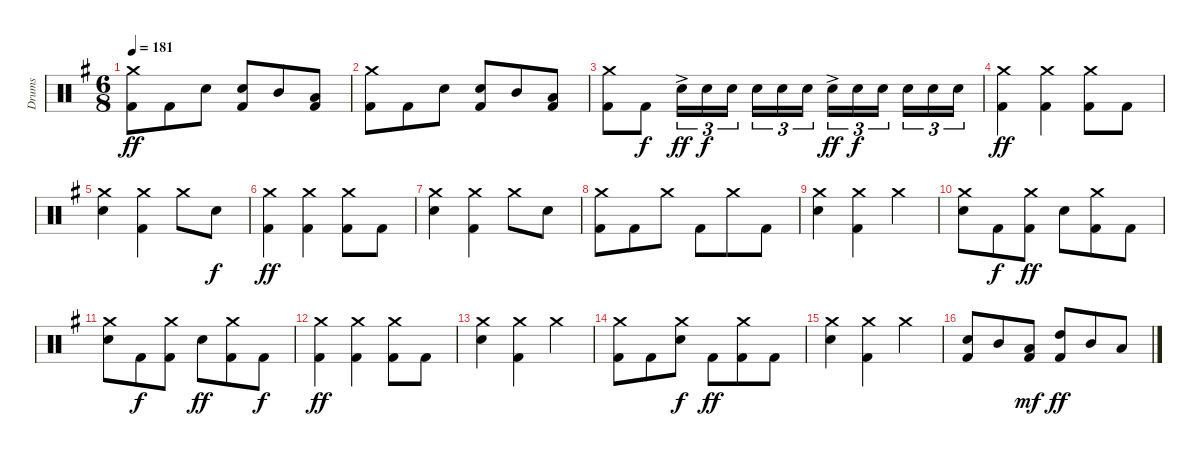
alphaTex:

\track ("Drums" "Drums") {instrument percussion}
\staff {score}
\articulation defaults
\ts (6 8)
\tempo 181
\clef neutral
\ks eminor
("Crash medium (hit)" "Kick (hit) 2").8{dy ff} "Kick (hit) 2".8 "Electric Snare (hit)".8 ("Electric Snare (hit)" "Kick (hit) 2").8 "Mid Tom (hit)".8 ("Low Tom (hit)" "Kick (hit) 2").8 |
("Crash medium (hit)" "Kick (hit) 2").8 "Kick (hit) 2".8 "Electric Snare (hit)".8 ("Electric Snare (hit)" "Kick (hit) 2").8 "Mid Tom (hit)".8 ("Low Tom (hit)" "Kick (hit) 2").8 |
("Crash medium (hit)" "Kick (hit) 2").8 "Kick (hit) 2".8{dy f} "Electric Snare (hit)"{ac}.16{tu (3 2) dy ff} "Electric Snare (hit)".16{tu (3 2) dy f} "Electric Snare (hit)".16{tu (3 2)} "Electric Snare (hit)".16{tu (3 2)} "Electric Snare (hit)".16{tu (3 2)} "Electric Snare (hit)".16{tu (3 2) beam splitsecondary} "Electric Snare (hit)"{ac}.16{tu (3 2) dy ff} "Electric Snare (hit)".16{tu (3 2) dy f} "Electric Snare (hit)".16{tu (3 2) beam splitsecondary} "Electric Snare (hit)".16{tu (3 2)} "Electric Snare (hit)".16{tu (3 2)} "Electric Snare (hit)".16{tu (3 2)} |
("Crash medium (hit)" "Kick (hit) 2").4{dy ff} ("Crash medium (hit)" "Kick (hit) 2").4 ("Crash medium (hit)" "Kick (hit) 2").8 "Kick (hit) 2".8 |
("Crash medium (hit)" "Electric Snare (hit)").4 ("Crash medium (hit)" "Kick (hit) 2").4 "Crash medium (hit)".8 "Electric Snare (hit)".8{dy f} |
("Crash medium (hit)" "Kick (hit) 2").4{dy ff} ("Crash medium (hit)" "Kick (hit) 2").4 ("Crash medium (hit)" "Kick (hit) 2").8 "Kick (hit) 2".8 |
("Crash medium (hit)" "Electric Snare (hit)").4 ("Crash medium (hit)" "Kick (hit) 2").4 "Crash medium (hit)".8 "Electric Snare (hit)".8 |
("Crash medium (hit)" "Kick (hit) 2").8 "Kick (hit) 2".8 "Crash medium (hit)".8 "Kick (hit) 2".8 "Crash medium (hit)".8 "Kick (hit) 2".8 |
("Crash medium (hit)" "Electric Snare (hit)").4 ("Crash medium (hit)" "Kick (hit) 2").4 "Crash medium (hit)".4 |
("Crash medium (hit)" "Electric Snare (hit)").8 "Kick (hit) 2".8{dy f} ("Crash medium (hit)" "Kick (hit) 2").8{dy ff} "Electric Snare (hit)".8 ("Crash medium (hit)" "Kick (hit) 2").8 "Kick (hit) 2".8 |
("Crash medium (hit)" "Electric Snare (hit)").8 "Kick (hit) 2".8{dy f} ("Crash medium (hit)" "Kick (hit) 2").8 "Electric Snare (hit)".8{dy ff} ("Crash medium (hit)" "Kick (hit) 2").8 "Kick (hit) 2".8{dy f} |
("Crash medium (hit)" "Kick (hit) 2").4{dy ff} ("Crash medium (hit)" "Kick (hit) 2").4 ("Crash medium (hit)" "Kick (hit) 2").8 "Kick (hit) 2".8 |
("Crash medium (hit)" "Electric Snare (hit)").4 ("Crash medium (hit)" "Kick (hit) 2").4 "Crash medium (hit)".4 |
("Crash medium (hit)" "Kick (hit) 2").8 "Kick (hit) 2".8 ("Crash medium (hit)" "Electric Snare (hit)").8{dy f} "Kick (hit) 2".8{dy ff} ("Crash medium (hit)" "Kick (hit) 2").8 "Kick (hit) 2".8 |
("Crash medium (hit)" "Electric Snare (hit)").4 ("Crash medium (hit)" "Kick (hit) 2").4 "Crash medium (hit)".4 |
("Electric Snare (hit)" "Kick (hit) 2").8 "Mid Tom (hit)".8 ("Low Tom (hit)" "Kick (hit) 2").8{dy mf} ("High Tom (hit)" "Kick (hit) 2").8{dy ff} "Mid Tom (hit)".8 "Low Tom (hit)".8
